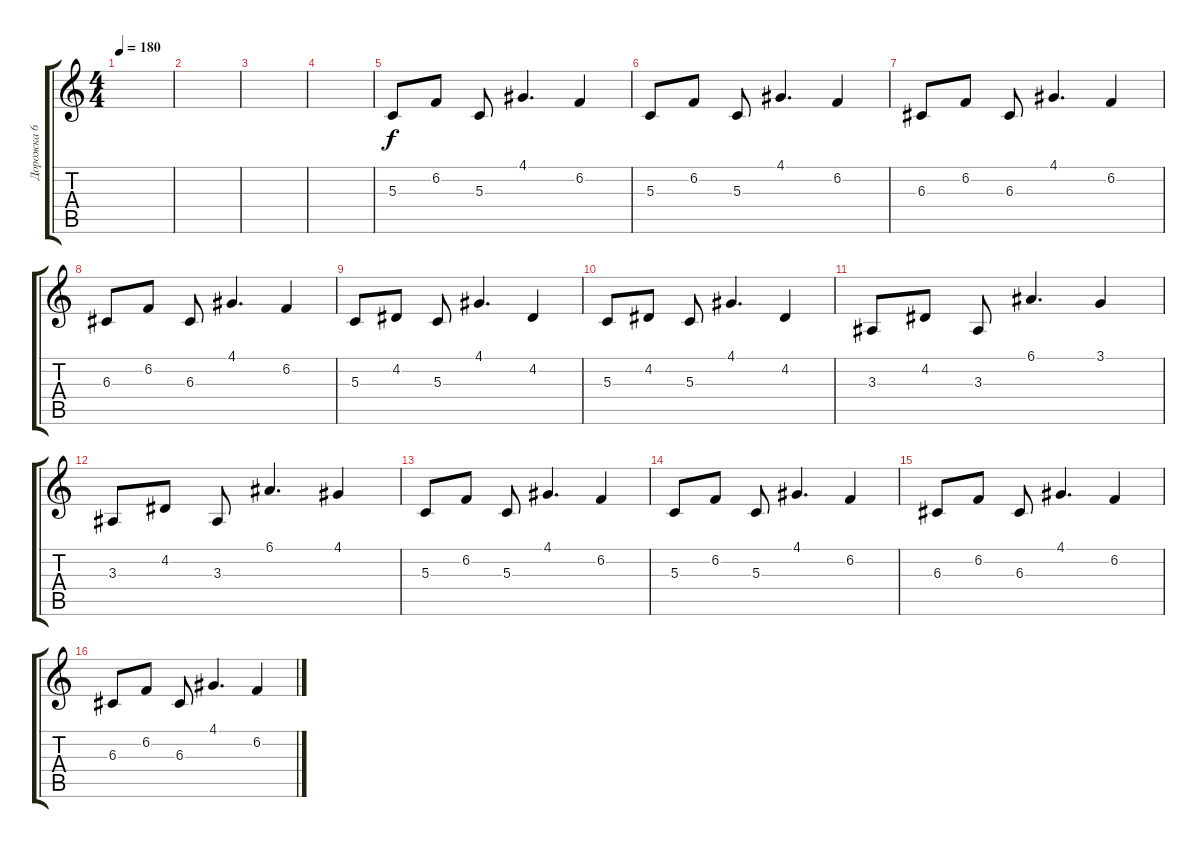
\track ("Дорожка 6" "Дорожка 6") {instrument lead1square}
\staff {score tabs}
\tuning (E4 B3 G3 D3 A2 E2) {hide}
\ts (4 4)
\tempo 180
\clef g2
\ks c
|
|
|
|
5.3.8 6.2.8 5.3.8 4.1.4{d} 6.2.4 |
5.3.8 6.2.8 5.3.8 4.1.4{d} 6.2.4 |
6.3.8 6.2.8 6.3.8 4.1.4{d} 6.2.4 |
6.3.8 6.2.8 6.3.8 4.1.4{d} 6.2.4 |
5.3.8 4.2.8 5.3.8 4.1.4{d} 4.2.4 |
5.3.8 4.2.8 5.3.8 4.1.4{d} 4.2.4 |
3.3.8 4.2.8 3.3.8 6.1.4{d} 3.1.4 |
3.3.8 4.2.8 3.3.8 6.1.4{d} 4.1.4 |
5.3.8 6.2.8 5.3.8 4.1.4{d} 6.2.4 |
5.3.8 6.2.8 5.3.8 4.1.4{d} 6.2.4 |
6.3.8 6.2.8 6.3.8 4.1.4{d} 6.2.4 |
6.3.8 6.2.8 6.3.8 4.1.4{d} 6.2.4
